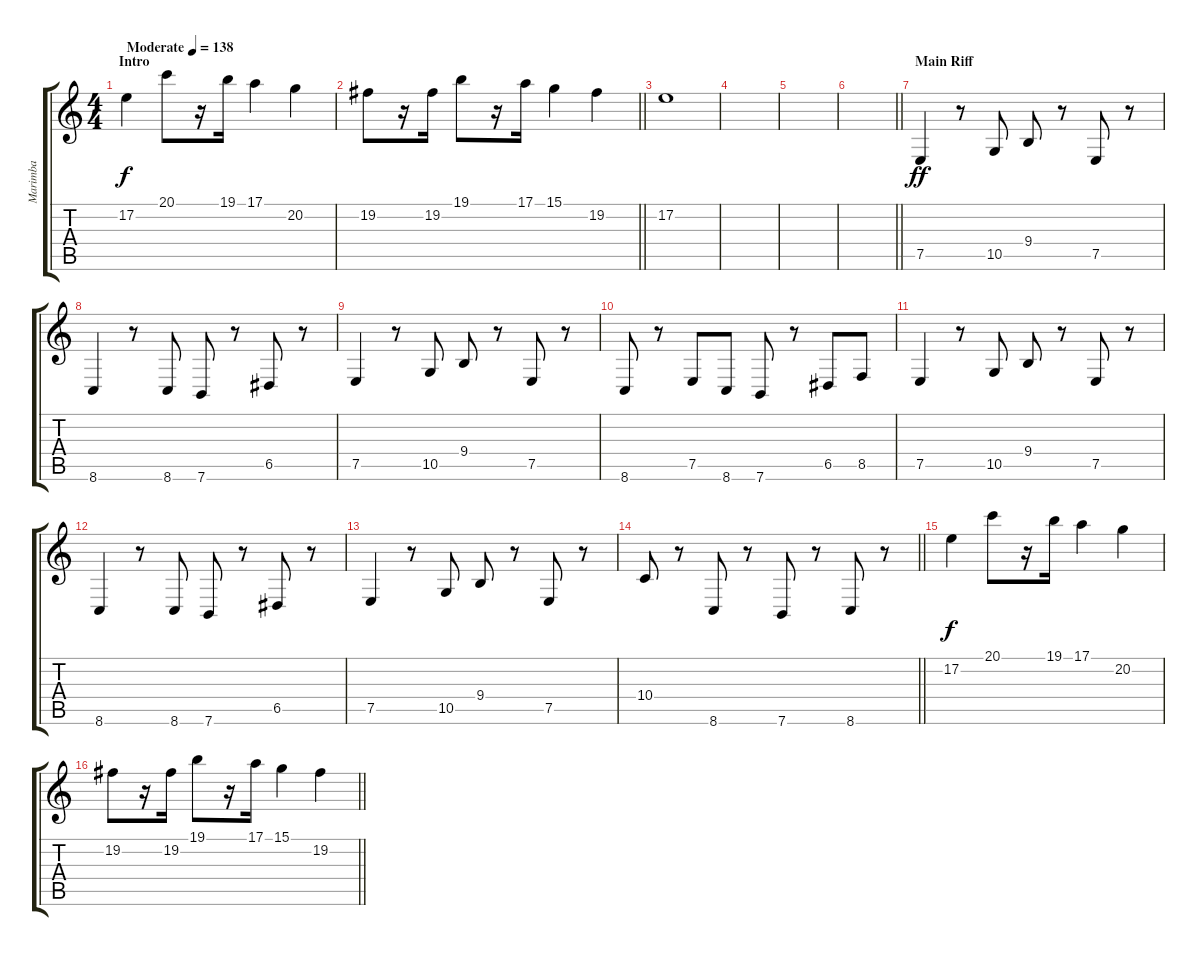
\track ("Marimba" "Marimba") {instrument marimba}
\staff {score tabs}
\tuning (E4 B3 G3 D3 A2 E2) {hide}
\ts (4 4)
\section ("" "Intro")
\tempo (138 "Moderate")
\clef g2
\ks c
17.2.4{dy f instrument marimba} 20.1.8 r.16 19.1.16 17.1.4 20.2.4 |
\barLineRight lightlight
19.2.8 r.16 19.2.16 19.1.8 r.16 17.1.16 15.1.4 19.2.4 |
17.2.1 |
|
|
\barLineRight lightlight
|
\section ("" "Main Riff")
7.5.4{dy ff instrument lead1square} r.8 10.5.8 9.4.8 r.8 7.5.8 r.8 |
8.6.4 r.8 8.6.8 7.6.8 r.8 6.5.8 r.8 |
7.5.4 r.8 10.5.8 9.4.8 r.8 7.5.8 r.8 |
8.6.8 r.8 7.5.8 8.6.8 7.6.8 r.8 6.5.8 8.5.8 |
7.5.4 r.8 10.5.8 9.4.8 r.8 7.5.8 r.8 |
8.6.4 r.8 8.6.8 7.6.8 r.8 6.5.8 r.8 |
7.5.4 r.8 10.5.8 9.4.8 r.8 7.5.8 r.8 |
\barLineRight lightlight
10.4.8 r.8 8.6.8 r.8 7.6.8 r.8 8.6.8 r.8 |
17.2.4{dy f instrument marimba} 20.1.8 r.16 19.1.16 17.1.4 20.2.4 |
\barLineRight lightlight
19.2.8 r.16 19.2.16 19.1.8 r.16 17.1.16 15.1.4 19.2.4
